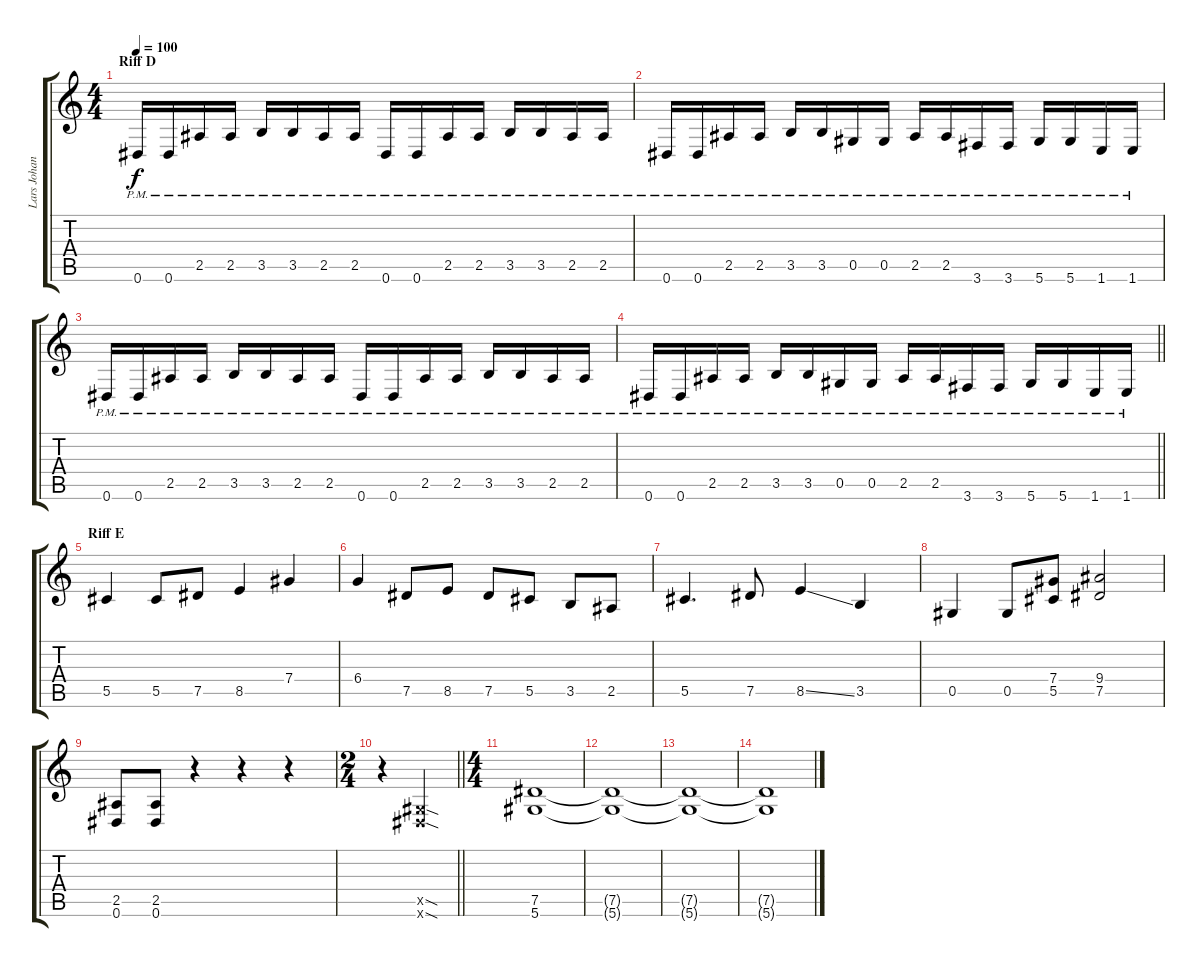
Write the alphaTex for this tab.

\track ("Lars Johansson" "Lars Johan") {instrument distortionguitar}
\staff {score tabs}
\tuning (Eb4 Bb3 Gb3 Db3 Ab2 Eb2) {hide}
\ts (4 4)
\section ("" "Riff D")
\tempo 100
\clef g2
\ks c
0.6{pm}.16{dy f} 0.6{pm}.16 2.5{pm}.16 2.5{pm}.16 3.5{pm}.16 3.5{pm}.16 2.5{pm}.16 2.5{pm}.16 0.6{pm}.16 0.6{pm}.16 2.5{pm}.16 2.5{pm}.16 3.5{pm}.16 3.5{pm}.16 2.5{pm}.16 2.5{pm}.16 |
0.6{pm}.16 0.6{pm}.16 2.5{pm}.16 2.5{pm}.16 3.5{pm}.16 3.5{pm}.16 0.5{pm}.16 0.5{pm}.16 2.5{pm}.16 2.5{pm}.16 3.6{pm}.16 3.6{pm}.16 5.6{pm}.16 5.6{pm}.16 1.6{pm}.16 1.6{pm}.16 |
0.6{pm}.16 0.6{pm}.16 2.5{pm}.16 2.5{pm}.16 3.5{pm}.16 3.5{pm}.16 2.5{pm}.16 2.5{pm}.16 0.6{pm}.16 0.6{pm}.16 2.5{pm}.16 2.5{pm}.16 3.5{pm}.16 3.5{pm}.16 2.5{pm}.16 2.5{pm}.16 |
\barLineRight lightlight
0.6{pm}.16 0.6{pm}.16 2.5{pm}.16 2.5{pm}.16 3.5{pm}.16 3.5{pm}.16 0.5{pm}.16 0.5{pm}.16 2.5{pm}.16 2.5{pm}.16 3.6{pm}.16 3.6{pm}.16 5.6{pm}.16 5.6{pm}.16 1.6{pm}.16 1.6{pm}.16 |
\section ("" "Riff E")
5.5.4 5.5.8 7.5.8 8.5.4 7.4.4 |
6.4.4 7.5.8 8.5.8 7.5.8 5.5.8 3.5.8 2.5.8 |
5.5.4{d} 7.5.8 8.5{ss}.4 3.5.4 |
0.5.4 0.5.8 (7.4 5.5).8 (9.4 7.5).2 |
(2.5 0.6).8 (2.5 0.6).8 r.4 r.4 r.4 |
\ts (2 4)
\barLineRight lightlight
r.4 (0.5{sod x} 0.6{sod x}).4 |
\ts (4 4)
(7.5 5.6).1 |
(7.5{t} 5.6{t}).1 |
(7.5{t} 5.6{t}).1 |
(7.5{t} 5.6{t}).1
